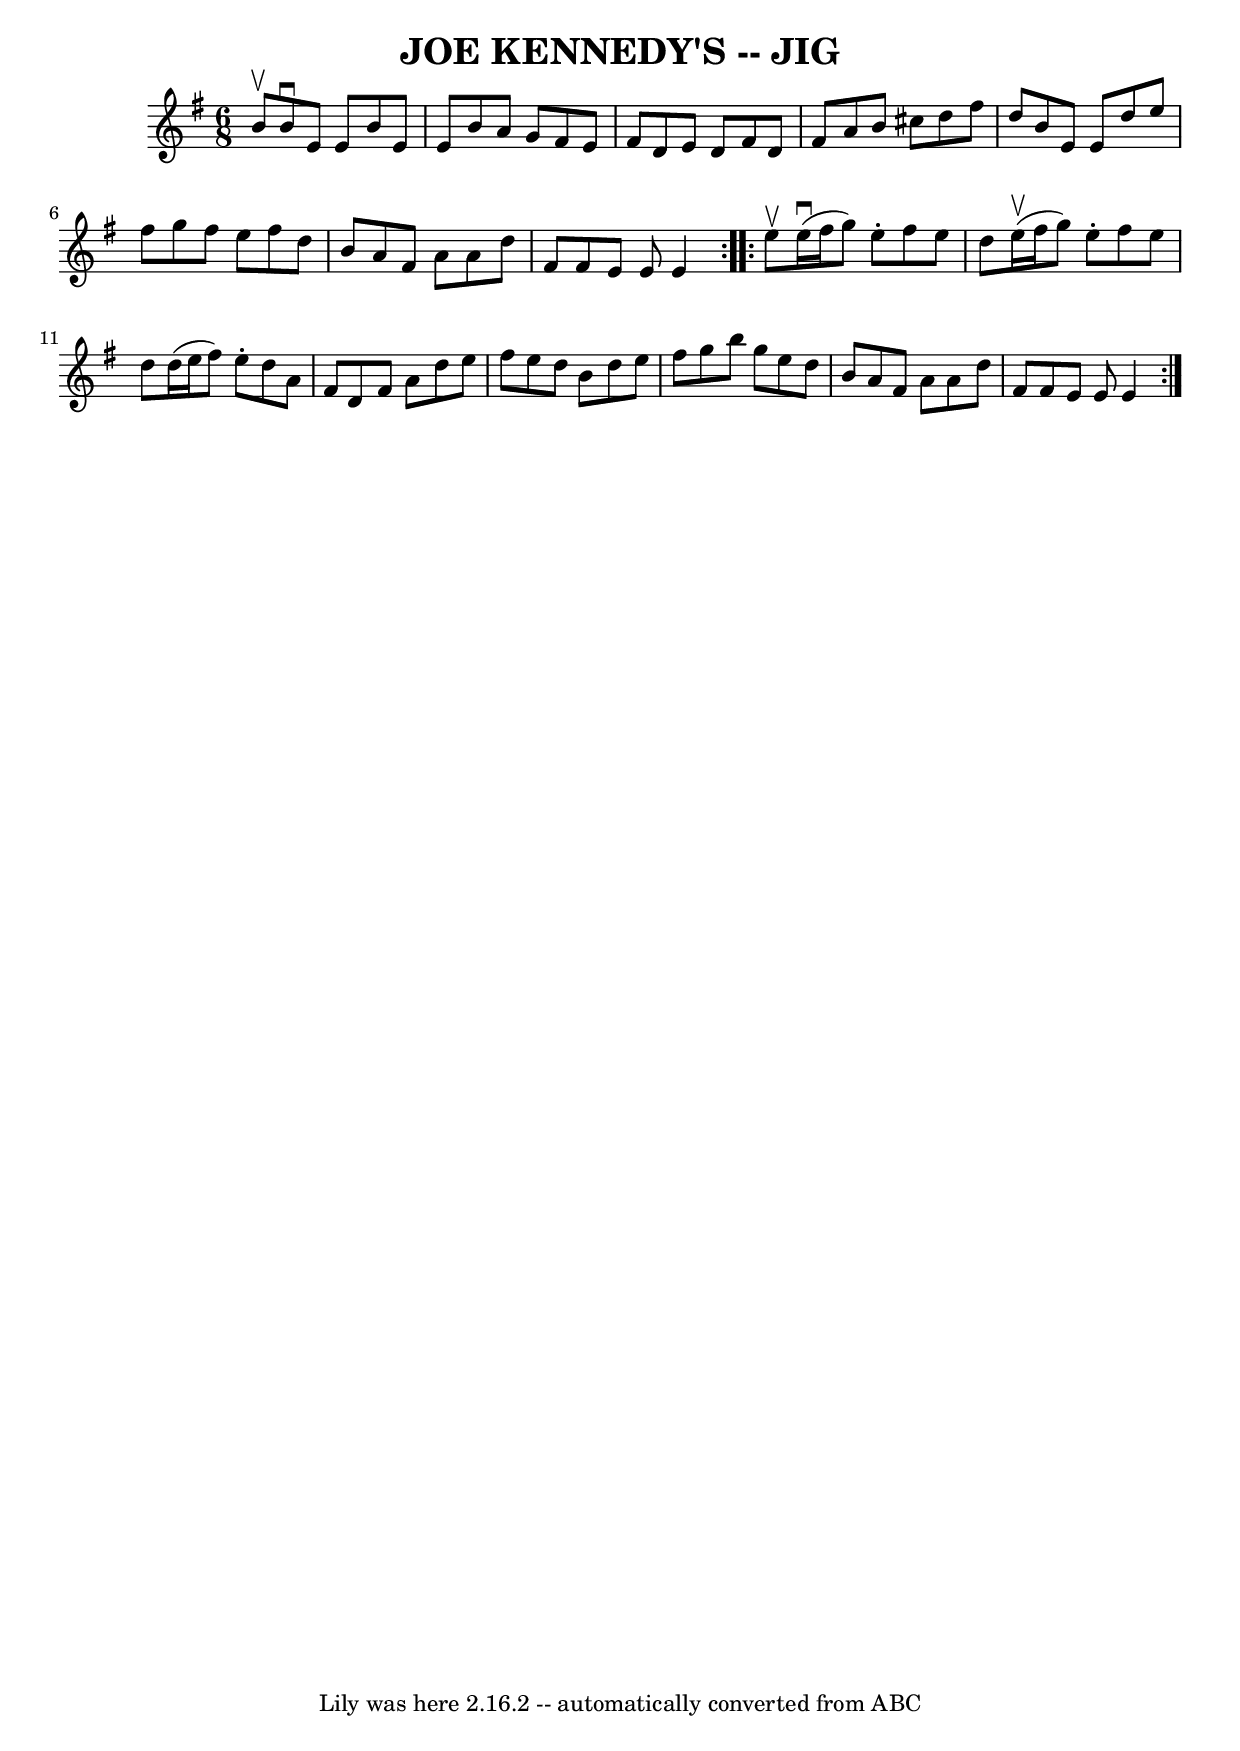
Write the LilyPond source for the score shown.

\version "2.16.2"
\include "Mammoth.ily"
\header {
  %% book = "Ryan's Mammoth Collection of Fiddle Tunes"
 crossRefNumber = "1"
 footnotes = ""
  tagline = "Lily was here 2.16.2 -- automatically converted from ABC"
  title = "JOE KENNEDY'S -- JIG"

}
voicedefault =  {



  \repeat volta 2 {

    \time 6/8 
    \key e \minor b'8^\upbow        |
 b'8^\downbow e'8 e'8 b'8 e'8 e'8     |
 b'8 a'8 g'8 fis'8 e'8 fis'8     |
 d'8 e'8 d'8 fis'8 d'8 fis'8    |
 a'8 b'8 cis''8 d''8 fis''8 d''8         |
 b'8 e'8 e'8 d''8 e''8 fis''8     |
 g''8 fis''8 e''8 fis''8 d''8 b'8     |
 a'8 fis'8 a'8 a'8 d''8 fis'8     |
 fis'8 e'8 e'8 e'4    
  }     
  \repeat volta 2 { e''8^\upbow   |
 e''16 (^\downbow fis''16 g''8) e''8-. fis''8 e''8 d''8     |
 e''16 (^\upbow fis''16 g''8) e''8-. fis''8 e''8 d''8     |
 d''16 (e''16 fis''8) e''8-. d''8 a'8 fis'8     |
 d'8 fis'8 a'8 d''8 e''8 fis''8         |
 e''8 d''8 b'8 d''8 e''8 fis''8     |
 g''8 b''8 g''8 e''8 d''8 b'8    |
 a'8 fis'8 a'8 a'8 d''8 fis'8     |
 fis'8 e'8 e'8 e'4   
    
  }   

}

\score{
  <<

    \context Staff="default"
    {
      \voicedefault 
      
    }

  >>
  \layout {
    
  }
  \midi {
  }

}
